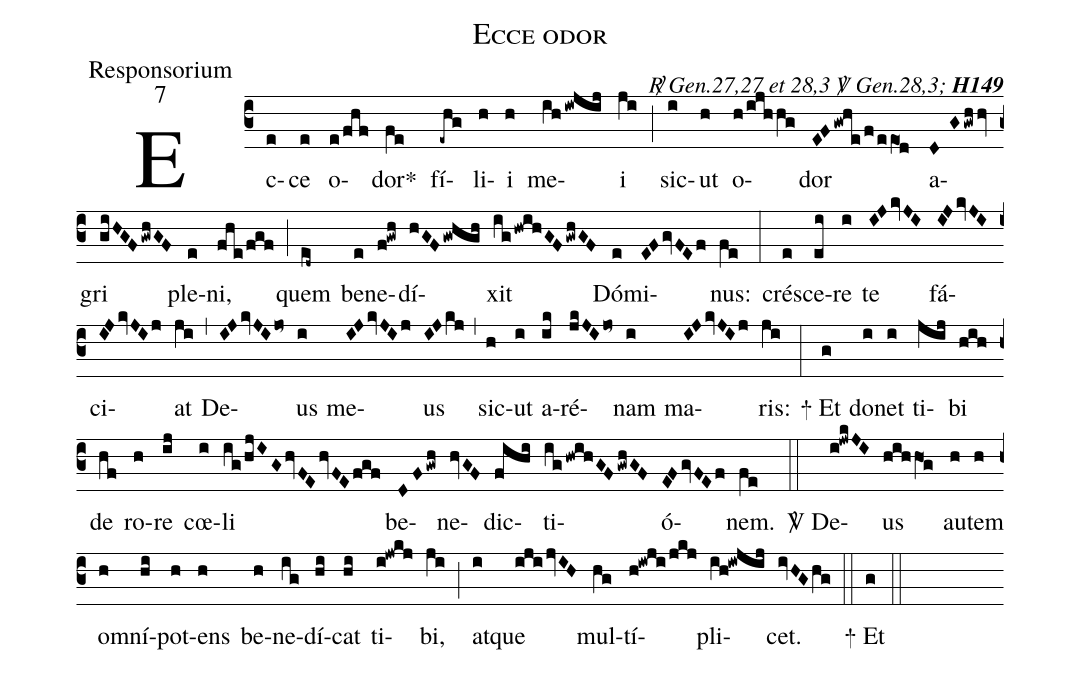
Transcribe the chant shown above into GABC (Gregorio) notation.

name:Ecce odor;
office-part:Responsorium;
mode:7;
commentary:{\itshape\mdseries \Rbar\ Gen.27,27 et 28,3 \Vbar\ Gen.28,3;\/} {\bfseries H149};;
%%
(c3) Ec(e)ce(e) o(e/fhf)dor<sp>*</sp>(fe) fí(-ehg)li(h)i(h) me(ih/iwjij)i(ji) (;)
sic(i)ut(h) o(h/ijhhg)dor(EFgwhe/f/eeO1d) a(DGgwhhv)gri(giHGFgwhGF) ple(e)ni,(fhe/fgf) (;)
quem(ed~) be(e)ne(f!gwh)dí(hGFgwhgh)xit(ighwihGFgwhGF) Dó(e)mi(EFgvFEf)nus:(fe) (:)
cré(e)sce(ei)re(i) te(IJkvJI) fá(IJkvJI)ci(IJkvJIj)at(ji) (,)
De(IJkvJIjo~)us(i) me(IJkvJIj)us(IJkj) (,)
sic(h)ut(i) a(ik)ré(jkJIjo~)nam(i) ma(IJkvJIj)ris:(ji) (:)
<sp>+</sp> Et(g) do(i)net(i) ti(jij)bi(hih) de(hf) ro(h)re(ij) cœ(i)li(ig/hjIGhvFEhvFEfgf) be(DFgwh)ne(hvGF)dic(fihi)ti(ighwihGFgwhGF)ó(EFgvFEf)nem.(fe)  (::)
<sp>V/</sp> De(i!jwkJI)us(hihhO1g) au(h)tem(h) om(h)ní(hi)pot(h)ens(h) be(h)ne(ig)dí(hi)cat(hi) ti(i@jwkj)bi,(ji) (;)
at(i)que(ijijvIH) mul(hg)tí(h@iwji/jkj)pli(ih@iwjij)cet.(ivHGhg) (::)
<sp>+</sp> Et(g) (::)
